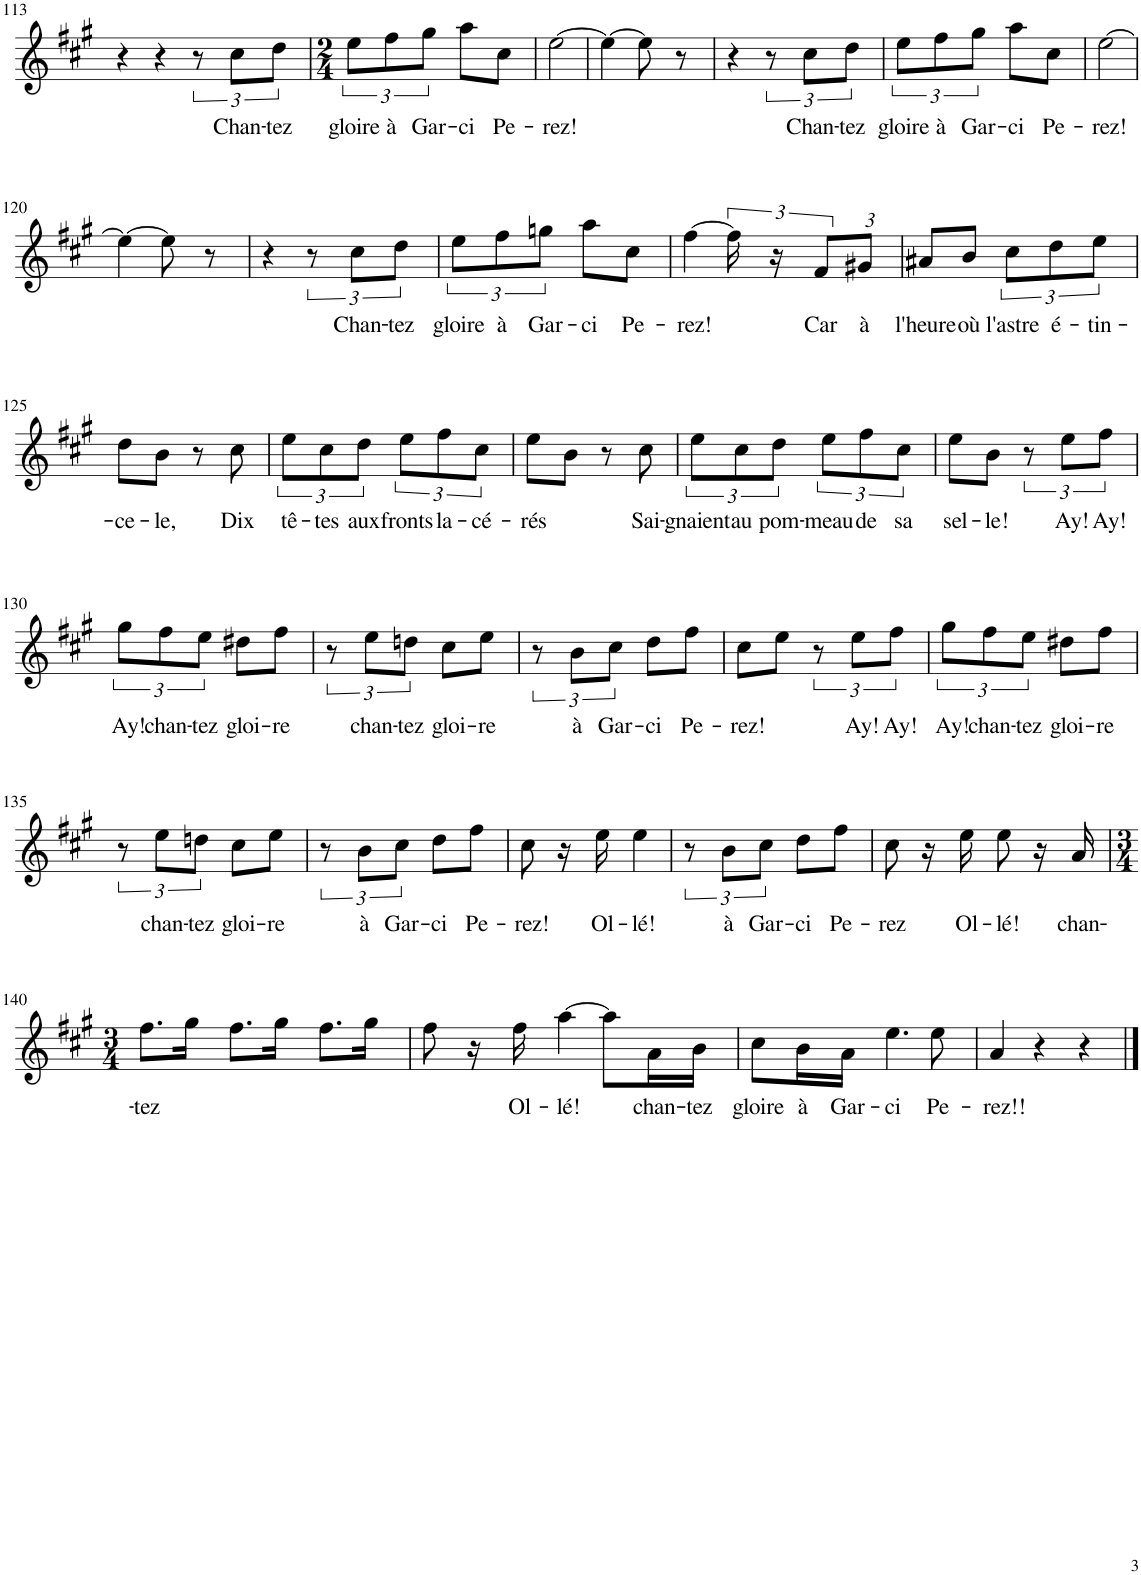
**kern	**text
*part1	*part1
*staff1	*staff1
*I"Piano	*
*I'Pno	*
!!LO:PB:g=z
*clefG2	*
*k[f#c#g#]	*
*M3/4	*
=113	=113
4r	.
4r	.
12r	.
!	!LO:LY:b
12cc#\L	Chan-
!	!LO:LY:b
12dd\J	-tez
=114	=114
*M2/4	*
!	!LO:LY:b
12ee\L	gloire
!	!LO:LY:b
12ff#\	à
!	!LO:LY:b
12gg#\J	Gar-
!	!LO:LY:b
8aa\L	-ci
!	!LO:LY:b
8cc#\J	Pe-
=115	=115
!	!LO:LY:b
[2ee\	-rez!
=116	=116
4ee\_	.
8ee\]	.
8r	.
=117	=117
4r	.
12r	.
!	!LO:LY:b
12cc#\L	Chan-
!	!LO:LY:b
12dd\J	-tez
=118	=118
!	!LO:LY:b
12ee\L	gloire
!	!LO:LY:b
12ff#\	à
!	!LO:LY:b
12gg#\J	Gar-
!	!LO:LY:b
8aa\L	-ci
!	!LO:LY:b
8cc#\J	Pe-
=119	=119
!	!LO:LY:b
[2ee\	-rez!
!!LO:LB:g=z
=120	=120
4ee\_	.
8ee\]	.
8r	.
=121	=121
4r	.
12r	.
!	!LO:LY:b
12cc#\L	Chan-
!	!LO:LY:b
12dd\J	-tez
=122	=122
!	!LO:LY:b
12ee\L	gloire
!	!LO:LY:b
12ff#\	à
!	!LO:LY:b
12ggn\J	Gar-
!	!LO:LY:b
8aa\L	-ci
!	!LO:LY:b
8cc#\J	Pe-
=123	=123
!	!LO:LY:b
[4ff#\	-rez!
24ff#\]	.
24r	.
!	!LO:LY:b
[24f#/L	Car
24f#/L]	.
!	!LO:LY:b
12g#X/J	à
=124	=124
!	!LO:LY:b
8a#X/L	l'heure
!	!LO:LY:b
8b/J	où
!	!LO:LY:b
12cc#\L	l'astre
!	!LO:LY:b
12dd\	é-
!	!LO:LY:b
12ee\J	-tin-
!!LO:LB:g=z
=125	=125
!	!LO:LY:b
8dd\L	-ce-
!	!LO:LY:b
8b\J	-le,
8r	.
!	!LO:LY:b
8cc#\	Dix
=126	=126
!	!LO:LY:b
12ee\L	tê-
!	!LO:LY:b
12cc#\	-tes
!	!LO:LY:b
12dd\J	aux
!	!LO:LY:b
12ee\L	fronts
!	!LO:LY:b
12ff#\	la-
!	!LO:LY:b
12cc#\J	-cé-
=127	=127
!	!LO:LY:b
8ee\L	-rés
8b\J	.
8r	.
!	!LO:LY:b
8cc#\	Sai-
=128	=128
!	!LO:LY:b
12ee\L	-gnaient
!	!LO:LY:b
12cc#\	au
!	!LO:LY:b
12dd\J	pom-
!	!LO:LY:b
12ee\L	-meau
!	!LO:LY:b
12ff#\	de
!	!LO:LY:b
12cc#\J	sa
=129	=129
!	!LO:LY:b
8ee\L	sel-
!	!LO:LY:b
8b\J	-le!
12r	.
!	!LO:LY:b
12ee\L	Ay!
!	!LO:LY:b
12ff#\J	Ay!
!!LO:LB:g=z
=130	=130
!	!LO:LY:b
12gg#\L	Ay!
!	!LO:LY:b
12ff#\	chan-
!	!LO:LY:b
12ee\J	-tez
!	!LO:LY:b
8dd#X\L	gloi-
!	!LO:LY:b
8ff#\J	-re
=131	=131
12r	.
!	!LO:LY:b
12ee\L	chan-
!	!LO:LY:b
12ddn\J	-tez
!	!LO:LY:b
8cc#\L	gloi-
!	!LO:LY:b
8ee\J	-re
=132	=132
12r	.
!	!LO:LY:b
12b\L	à
!	!LO:LY:b
12cc#\J	Gar-
!	!LO:LY:b
8dd\L	-ci
!	!LO:LY:b
8ff#\J	Pe-
=133	=133
!	!LO:LY:b
8cc#\L	-rez!
8ee\J	.
12r	.
!	!LO:LY:b
12ee\L	Ay!
!	!LO:LY:b
12ff#\J	Ay!
=134	=134
!	!LO:LY:b
12gg#\L	Ay!
!	!LO:LY:b
12ff#\	chan-
!	!LO:LY:b
12ee\J	-tez
!	!LO:LY:b
8dd#X\L	gloi-
!	!LO:LY:b
8ff#\J	-re
!!LO:LB:g=z
=135	=135
12r	.
!	!LO:LY:b
12ee\L	chan-
!	!LO:LY:b
12ddn\J	-tez
!	!LO:LY:b
8cc#\L	gloi-
!	!LO:LY:b
8ee\J	-re
=136	=136
12r	.
!	!LO:LY:b
12b\L	à
!	!LO:LY:b
12cc#\J	Gar-
!	!LO:LY:b
8dd\L	-ci
!	!LO:LY:b
8ff#\J	Pe-
=137	=137
!	!LO:LY:b
8cc#\	-rez!
16r	.
!	!LO:LY:b
16ee\	Ol-
!	!LO:LY:b
4ee\	-lé!
=138	=138
12r	.
!	!LO:LY:b
12b\L	à
!	!LO:LY:b
12cc#\J	Gar-
!	!LO:LY:b
8dd\L	-ci
!	!LO:LY:b
8ff#\J	Pe-
=139	=139
!	!LO:LY:b
8cc#\	-rez
16r	.
!	!LO:LY:b
16ee\	Ol-
!	!LO:LY:b
8ee\	-lé!
16r	.
!	!LO:LY:b
16a/	chan-
!!LO:LB:g=z
=140	=140
*M3/4	*
!	!LO:LY:b
8.ff#\L	-tez
16gg#\Jk	.
8.ff#\L	.
16gg#\Jk	.
8.ff#\L	.
16gg#\Jk	.
=141	=141
8ff#\	.
16r	.
!	!LO:LY:b
16ff#\	Ol-
!	!LO:LY:b
[4aa\	-lé!
8aa\L]	.
!	!LO:LY:b
16a\L	chan-
!	!LO:LY:b
16b\JJ	-tez
=142	=142
!	!LO:LY:b
8cc#\L	gloire
!	!LO:LY:b
16b\L	à
!	!LO:LY:b
16a\JJ	Gar-
!	!LO:LY:b
4.ee\	-ci
!	!LO:LY:b
8ee\	Pe-
=143	=143
!	!LO:LY:b
4a/	-rez!!
4r	.
4r	.
==	==
*-	*-
